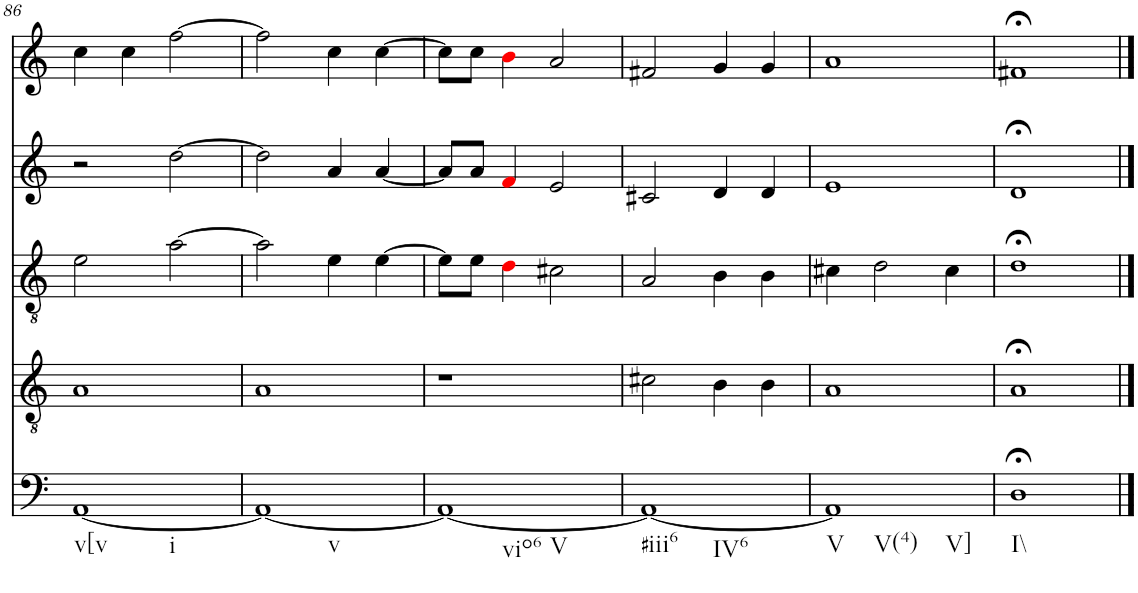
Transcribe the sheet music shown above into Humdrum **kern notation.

**kern	**kern	**kern	**kern	**kern
*part5	*part4	*part3	*part2	*part1
*staff5	*staff4	*staff3	*staff2	*staff1
*I"vox	*I"vox	*I"vox	*I"vox	*I"vox
!!LO:PB:g=z
*clefF4	*clefGv2	*clefGv2	*clefG2	*clefG2
*k[]	*k[]	*k[]	*k[]	*k[]
*M4/4	*M4/4	*M4/4	*M4/4	*M4/4
=86	=86	=86	=86	=86
!LO:TX:b:t=v[v	!	!	!	!
!LO:TX:b:t=i	!	!	!	!
[1AA	1A	2e\	2r	4cc\
.	.	.	.	4cc\
.	.	[2a\	[2dd\	[2ff\
=87	=87	=87	=87	=87
!LO:TX:b:t=v	!	!	!	!
1AA_	1A	2a\]	2dd\]	2ff\]
.	.	4e\	4a/	4cc\
.	.	[4e\	[4a/	[4cc\
=88	=88	=88	=88	=88
!LO:TX:b:t=vio6	!	!	!	!
!LO:TX:b:t=V	!	!	!	!
1AA_	1r	8e\L]	8a/L]	8cc\L]
.	.	8e\J	8a/J	8cc\J
.	.	4di\	4fi/	4bi\
.	.	2c#X\	2e/	2a/
=89	=89	=89	=89	=89
!LO:TX:b:t=#iii6	!	!	!	!
!LO:TX:b:t=IV6	!	!	!	!
1AA_	2c#X\	2A/	2c#X/	2f#X/
.	4B\	4B\	4d/	4g/
.	4B\	4B\	4d/	4g/
=90	=90	=90	=90	=90
!LO:TX:b:t=V	!	!	!	!
!LO:TX:b:t=V(4)	!	!	!	!
!LO:TX:b:t=V]	!	!	!	!
1AA]	1A	4c#X\	1e	1a
.	.	2d\	.	.
.	.	4c#\	.	.
=91	=91	=91	=91	=91
!LO:TX:b:t=I\\	!	!	!	!
1D;<	1A;<	1d;<	1d;<	1f#X;<
==	==	==	==	==
*-	*-	*-	*-	*-
